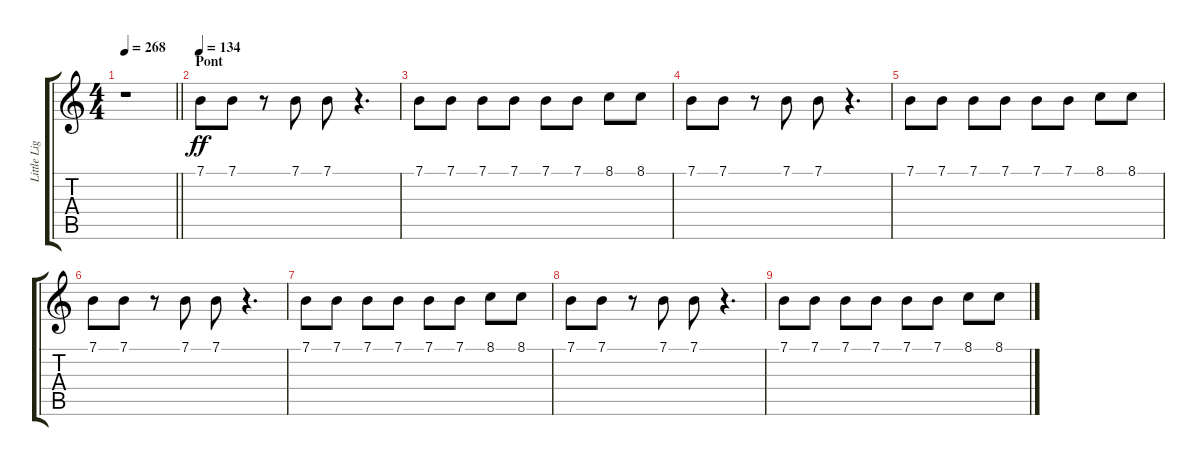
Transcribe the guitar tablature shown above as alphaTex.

\track ("Little Light' - Clavier" "Little Lig") {instrument lead1square}
\staff {score tabs}
\tuning (E4 B3 G3 D3 A2 E2) {hide}
\ts (4 4)
\tempo 268
\clef g2
\barLineRight lightlight
\ks c
r.1{dy f} |
\section ("" "Pont")
\tempo 134
7.1.8{dy ff} 7.1.8 r.8 7.1.8 7.1.8 r.4{d} |
7.1.8 7.1.8 7.1.8 7.1.8 7.1.8 7.1.8 8.1.8 8.1.8 |
7.1.8 7.1.8 r.8 7.1.8 7.1.8 r.4{d} |
7.1.8 7.1.8 7.1.8 7.1.8 7.1.8 7.1.8 8.1.8 8.1.8 |
7.1.8 7.1.8 r.8 7.1.8 7.1.8 r.4{d} |
7.1.8 7.1.8 7.1.8 7.1.8 7.1.8 7.1.8 8.1.8 8.1.8 |
7.1.8 7.1.8 r.8 7.1.8 7.1.8 r.4{d} |
7.1.8 7.1.8 7.1.8 7.1.8 7.1.8 7.1.8 8.1.8 8.1.8
